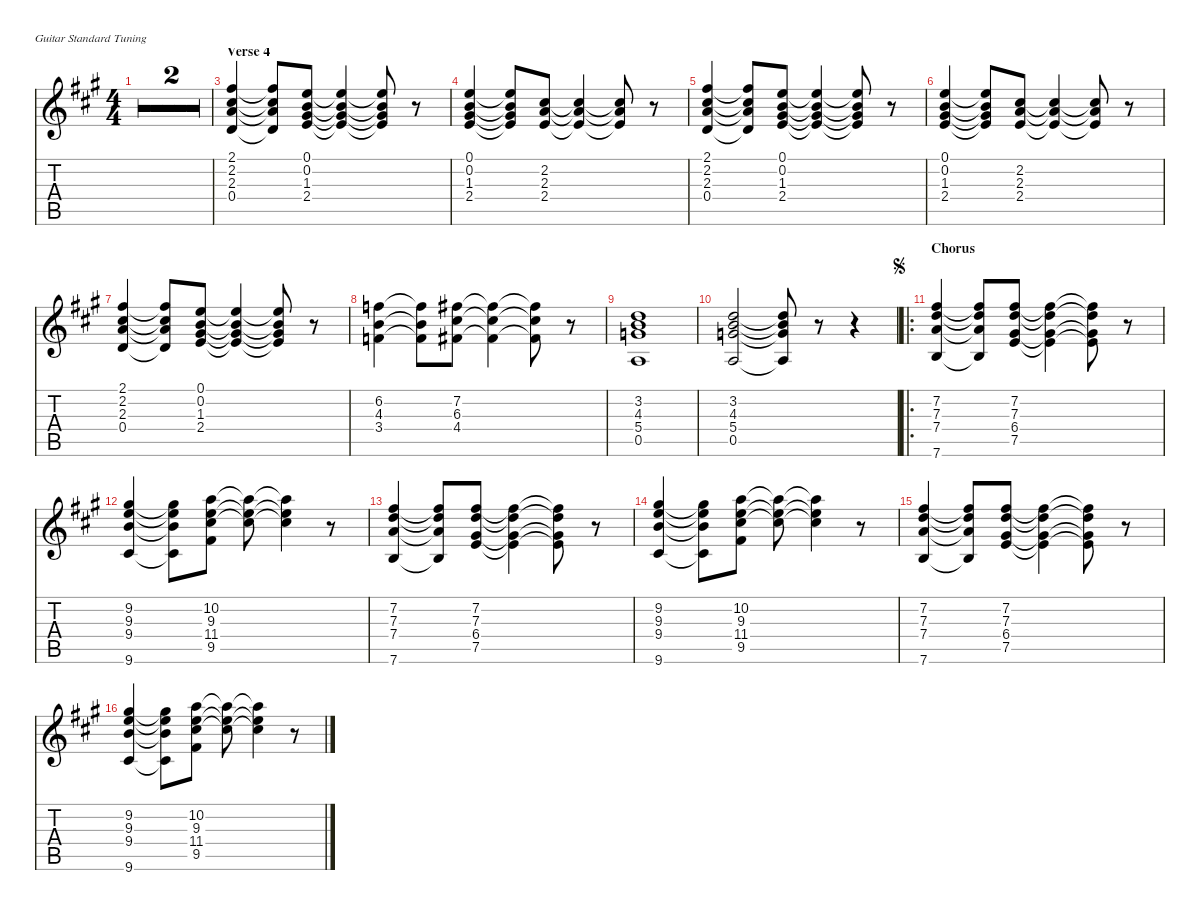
\defaultSystemsLayout 4
\hideDynamics
\bracketExtendMode nobrackets
\singleTrackTrackNamePolicy hidden
\multiTrackTrackNamePolicy hidden
\otherSystemsTrackNameOrientation horizontal
\track ("Rhythm 2" "N-Gt") {multiBarRest instrument electricpiano1}
\staff {score tabs}
\tuning (E4 B3 G3 D3 A2 E2)
\displaytranspose 12
\ts (4 4)
\tempo 120
\clef g2
\ks a
r.1{dy f beam Down} |
r.1{beam Down} |
\section ("" "Verse 4")
(0.4{acc forcenatural} 2.3{acc forcenatural} 2.2{acc #} 2.1{acc #}).4{beam Up} (0.4{t acc forcenatural} 2.3{t acc forcenatural} 2.2{t acc #} 2.1{t acc #}).8{beam Up} (2.4{acc forcenatural} 1.3{acc #} 0.2{acc forcenatural} 0.1{acc forcenatural}).8{beam Up} (0.1{t acc forcenatural} 0.2{t acc forcenatural} 1.3{t acc #} 2.4{t acc forcenatural}).4{beam Up} (0.1{t acc forcenatural} 0.2{t acc forcenatural} 1.3{t acc #} 2.4{t acc forcenatural}).8{beam Up} r.8{beam Up} |
(2.4{acc forcenatural} 1.3{acc #} 0.2{acc forcenatural} 0.1{acc forcenatural}).4{beam Up} (2.4{t acc forcenatural} 1.3{t acc #} 0.2{t acc forcenatural} 0.1{t acc forcenatural}).8{beam Up} (2.4{acc forcenatural} 2.3{acc forcenatural} 2.2{acc #}).8{beam Up} (2.2{t acc #} 2.3{t acc forcenatural} 2.4{t acc forcenatural}).4{beam Up} (2.2{t acc #} 2.3{t acc forcenatural} 2.4{t acc forcenatural}).8{beam Up} r.8{beam Up} |
(0.4{acc forcenatural} 2.3{acc forcenatural} 2.2{acc #} 2.1{acc #}).4{beam Up} (0.4{t acc forcenatural} 2.3{t acc forcenatural} 2.2{t acc #} 2.1{t acc #}).8{beam Up} (2.4{acc forcenatural} 1.3{acc #} 0.2{acc forcenatural} 0.1{acc forcenatural}).8{beam Up} (0.1{t acc forcenatural} 0.2{t acc forcenatural} 1.3{t acc #} 2.4{t acc forcenatural}).4{beam Up} (0.1{t acc forcenatural} 0.2{t acc forcenatural} 1.3{t acc #} 2.4{t acc forcenatural}).8{beam Up} r.8{beam Up} |
(2.4{acc forcenatural} 1.3{acc #} 0.2{acc forcenatural} 0.1{acc forcenatural}).4{beam Up} (2.4{t acc forcenatural} 1.3{t acc #} 0.2{t acc forcenatural} 0.1{t acc forcenatural}).8{beam Up} (2.4{acc forcenatural} 2.3{acc forcenatural} 2.2{acc #}).8{beam Up} (2.2{t acc #} 2.3{t acc forcenatural} 2.4{t acc forcenatural}).4{beam Up} (2.2{t acc #} 2.3{t acc forcenatural} 2.4{t acc forcenatural}).8{beam Up} r.8{beam Up} |
(0.4{acc forcenatural} 2.3{acc forcenatural} 2.2{acc #} 2.1{acc #}).4{beam Up} (0.4{t acc forcenatural} 2.3{t acc forcenatural} 2.2{t acc #} 2.1{t acc #}).8{beam Up} (2.4{acc forcenatural} 1.3{acc #} 0.2{acc forcenatural} 0.1{acc forcenatural}).8{beam Up} (0.1{t acc forcenatural} 0.2{t acc forcenatural} 1.3{t acc #} 2.4{t acc forcenatural}).4{beam Up} (0.1{t acc forcenatural} 0.2{t acc forcenatural} 1.3{t acc #} 2.4{t acc forcenatural}).8{beam Up} r.8{beam Up} |
(3.4{acc forcenatural} 4.3{acc forcenatural} 6.2{acc forcenatural}).4{beam Down} (3.4{t acc forcenatural} 4.3{t acc forcenatural} 6.2{t acc forcenatural}).8{beam Down} (4.4{acc #} 6.3{acc #} 7.2{acc #}).8{beam Down} (7.2{t acc #} 6.3{t acc #} 4.4{t acc #}).4{beam Down} (7.2{t acc #} 6.3{t acc #} 4.4{t acc #}).8{beam Down} r.8{beam Down} |
(3.2{acc forcenatural} 4.3{acc forcenatural} 0.5{acc forcenatural} 5.4{acc forcenatural}).1{beam Up} |
(3.2{acc forcenatural} 4.3{acc forcenatural} 0.5{acc forcenatural} 5.4{acc forcenatural}).2{beam Up} (4.3{t acc forcenatural} 3.2{t acc forcenatural} 0.5{t acc forcenatural} 5.4{t acc forcenatural}).8{beam Up} r.8{beam Up} r.4{beam Up} |
\ro
\section ("" "Chorus")
\jump segno
(7.3{acc forcenatural} 7.2{acc #} 7.4{acc forcenatural} 7.6{acc forcenatural}).4{beam Up} (7.3{t acc forcenatural} 7.2{t acc #} 7.4{t acc forcenatural} 7.6{t acc forcenatural}).8{beam Up} (7.2{acc #} 7.3{acc forcenatural} 6.4{acc #} 7.5{acc forcenatural}).8{beam Up} (6.4{t acc #} 7.3{t acc forcenatural} 7.2{t acc #} 7.5{t acc forcenatural}).4{beam Down} (7.2{t acc #} 7.3{t acc forcenatural} 6.4{t acc #} 7.5{t acc forcenatural}).8{beam Down} r.8{beam Down} |
(9.3{acc forcenatural} 9.2{acc #} 9.4{acc forcenatural} 9.6{acc #}).4{beam Up} (9.3{t acc forcenatural} 9.2{t acc #} 9.4{t acc forcenatural} 9.6{t acc #}).8{beam Down} (10.2{acc forcenatural} 9.3{acc forcenatural} 11.4{acc #} 9.5{acc #}).8{beam Down} (11.4{t acc #} 9.3{t acc forcenatural} 10.2{t acc forcenatural}).8{beam Down} (10.2{t acc forcenatural} 9.3{t acc forcenatural} 11.4{t acc #}).4{beam Down} r.8{beam Down} |
(7.3{acc forcenatural} 7.2{acc #} 7.4{acc forcenatural} 7.6{acc forcenatural}).4{beam Up} (7.3{t acc forcenatural} 7.2{t acc #} 7.4{t acc forcenatural} 7.6{t acc forcenatural}).8{beam Up} (7.2{acc #} 7.3{acc forcenatural} 6.4{acc #} 7.5{acc forcenatural}).8{beam Up} (6.4{t acc #} 7.3{t acc forcenatural} 7.2{t acc #} 7.5{t acc forcenatural}).4{beam Down} (7.2{t acc #} 7.3{t acc forcenatural} 6.4{t acc #} 7.5{t acc forcenatural}).8{beam Down} r.8{beam Down} |
(9.3{acc forcenatural} 9.2{acc #} 9.4{acc forcenatural} 9.6{acc #}).4{beam Up} (9.3{t acc forcenatural} 9.2{t acc #} 9.4{t acc forcenatural} 9.6{t acc #}).8{beam Down} (10.2{acc forcenatural} 9.3{acc forcenatural} 11.4{acc #} 9.5{acc #}).8{beam Down} (11.4{t acc #} 9.3{t acc forcenatural} 10.2{t acc forcenatural}).8{beam Down} (10.2{t acc forcenatural} 9.3{t acc forcenatural} 11.4{t acc #}).4{beam Down} r.8{beam Down} |
(7.3{acc forcenatural} 7.2{acc #} 7.4{acc forcenatural} 7.6{acc forcenatural}).4{beam Up} (7.3{t acc forcenatural} 7.2{t acc #} 7.4{t acc forcenatural} 7.6{t acc forcenatural}).8{beam Up} (7.2{acc #} 7.3{acc forcenatural} 6.4{acc #} 7.5{acc forcenatural}).8{beam Up} (6.4{t acc #} 7.3{t acc forcenatural} 7.2{t acc #} 7.5{t acc forcenatural}).4{beam Down} (7.2{t acc #} 7.3{t acc forcenatural} 6.4{t acc #} 7.5{t acc forcenatural}).8{beam Down} r.8{beam Down} |
(9.3{acc forcenatural} 9.2{acc #} 9.4{acc forcenatural} 9.6{acc #}).4{beam Up} (9.3{t acc forcenatural} 9.2{t acc #} 9.4{t acc forcenatural} 9.6{t acc #}).8{beam Down} (10.2{acc forcenatural} 9.3{acc forcenatural} 11.4{acc #} 9.5{acc #}).8{beam Down} (11.4{t acc #} 9.3{t acc forcenatural} 10.2{t acc forcenatural}).8{beam Down} (10.2{t acc forcenatural} 9.3{t acc forcenatural} 11.4{t acc #}).4{beam Down} r.8{beam Down}
